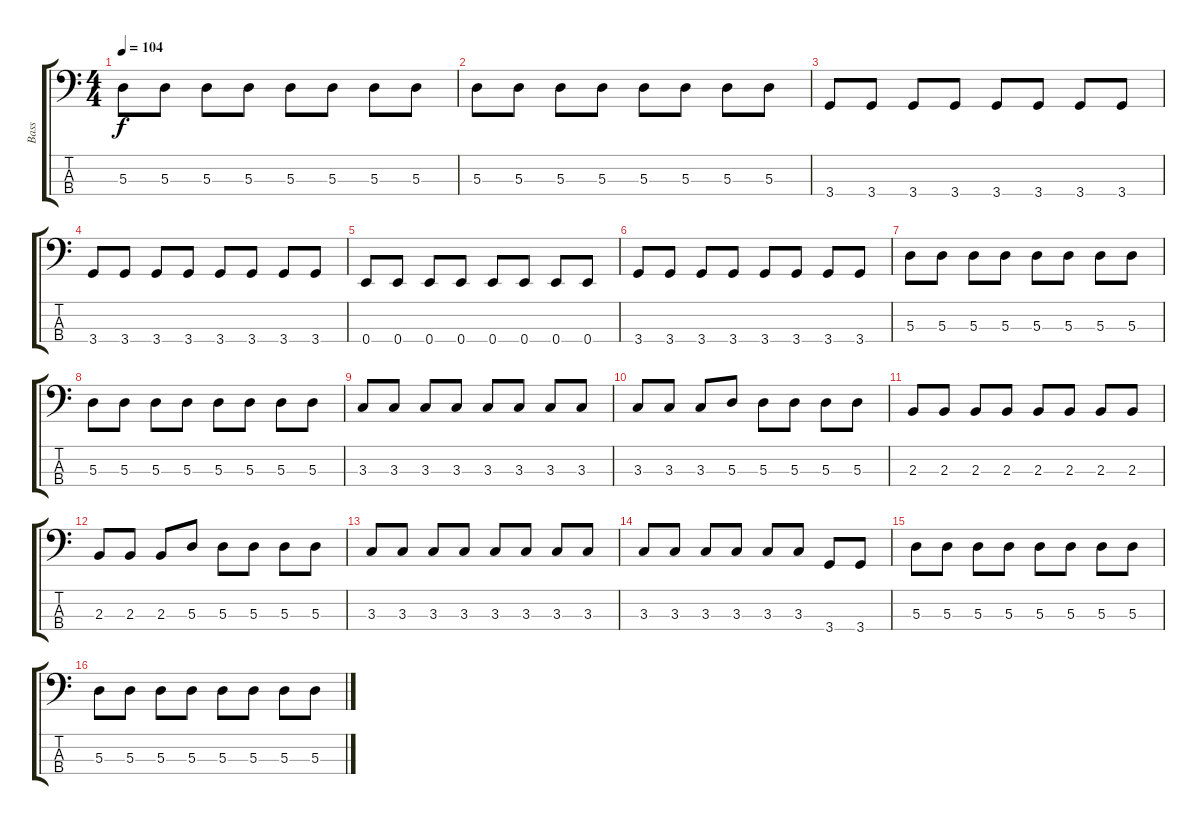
\track ("Bass" "Bass") {instrument slapbass1}
\staff {score tabs}
\tuning (G2 D2 A1 E1) {hide}
\ts (4 4)
\tempo 104
\clef f4
\ks c
5.3.8{dy f} 5.3.8 5.3.8 5.3.8 5.3.8 5.3.8 5.3.8 5.3.8 |
5.3.8 5.3.8 5.3.8 5.3.8 5.3.8 5.3.8 5.3.8 5.3.8 |
3.4.8 3.4.8 3.4.8 3.4.8 3.4.8 3.4.8 3.4.8 3.4.8 |
3.4.8 3.4.8 3.4.8 3.4.8 3.4.8 3.4.8 3.4.8 3.4.8 |
0.4.8 0.4.8 0.4.8 0.4.8 0.4.8 0.4.8 0.4.8 0.4.8 |
3.4.8 3.4.8 3.4.8 3.4.8 3.4.8 3.4.8 3.4.8 3.4.8 |
5.3.8 5.3.8 5.3.8 5.3.8 5.3.8 5.3.8 5.3.8 5.3.8 |
5.3.8 5.3.8 5.3.8 5.3.8 5.3.8 5.3.8 5.3.8 5.3.8 |
3.3.8 3.3.8 3.3.8 3.3.8 3.3.8 3.3.8 3.3.8 3.3.8 |
3.3.8 3.3.8 3.3.8 5.3.8 5.3.8 5.3.8 5.3.8 5.3.8 |
2.3.8 2.3.8 2.3.8 2.3.8 2.3.8 2.3.8 2.3.8 2.3.8 |
2.3.8 2.3.8 2.3.8 5.3.8 5.3.8 5.3.8 5.3.8 5.3.8 |
3.3.8 3.3.8 3.3.8 3.3.8 3.3.8 3.3.8 3.3.8 3.3.8 |
3.3.8 3.3.8 3.3.8 3.3.8 3.3.8 3.3.8 3.4.8 3.4.8 |
5.3.8 5.3.8 5.3.8 5.3.8 5.3.8 5.3.8 5.3.8 5.3.8 |
5.3.8 5.3.8 5.3.8 5.3.8 5.3.8 5.3.8 5.3.8 5.3.8
